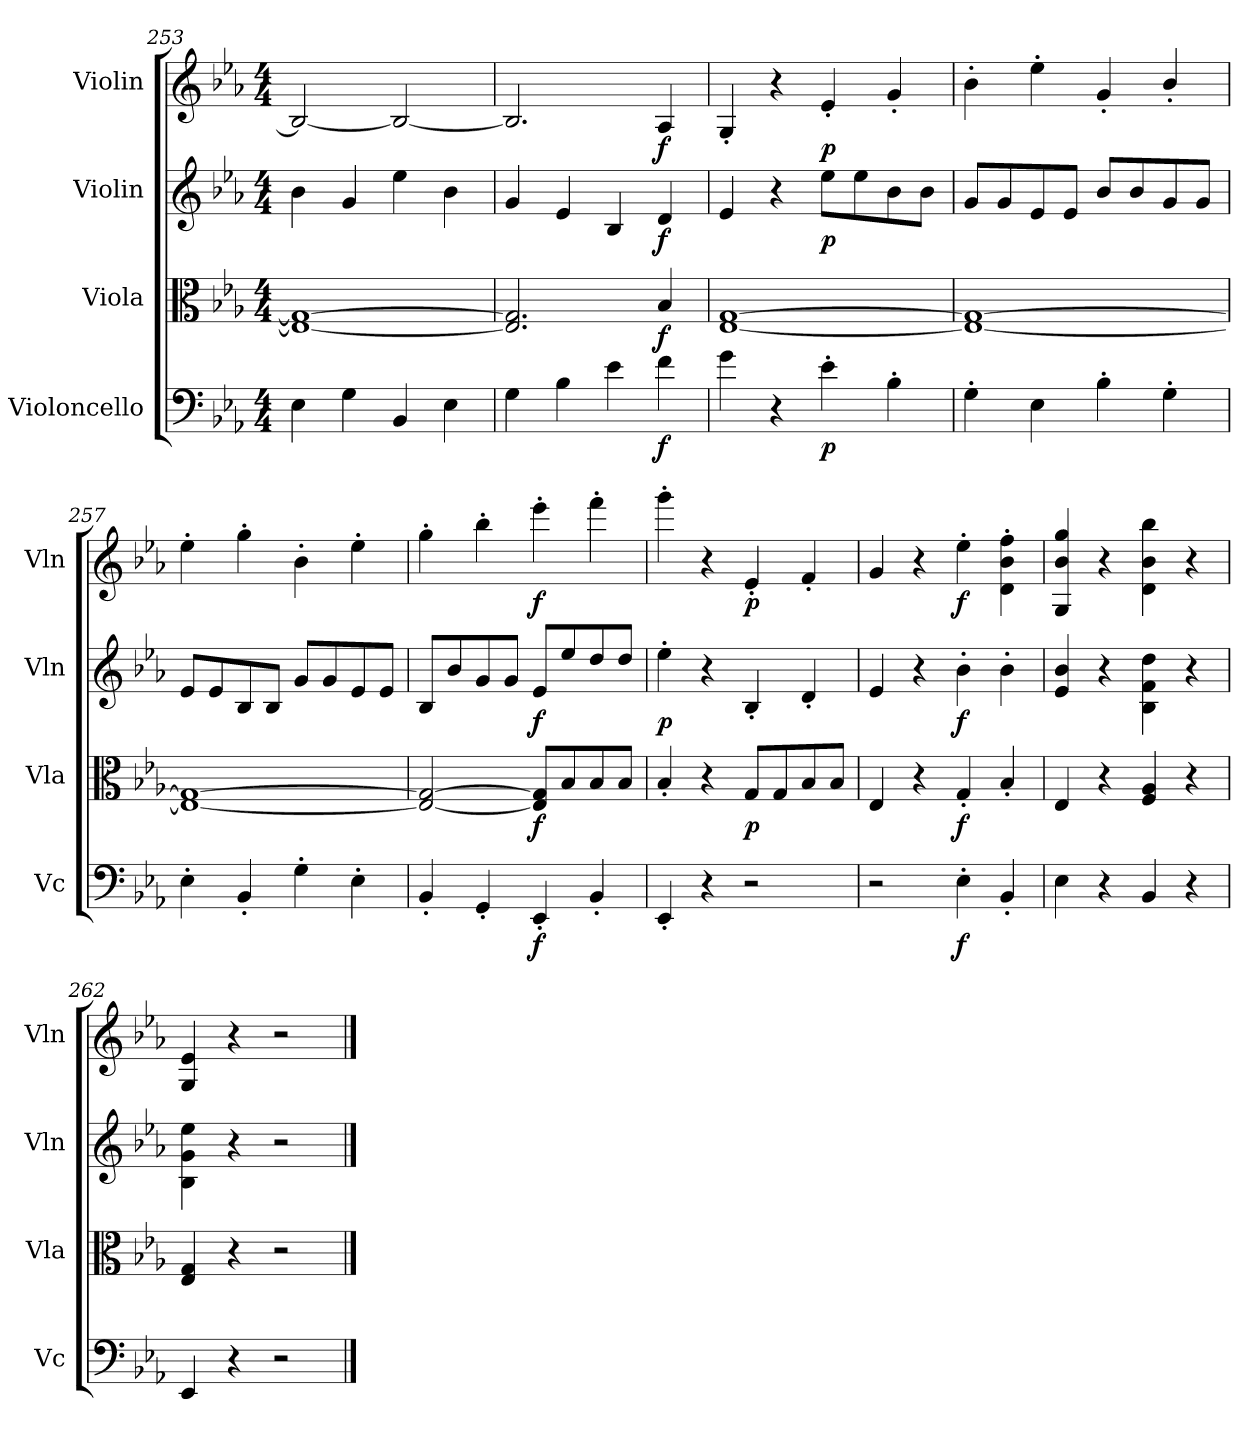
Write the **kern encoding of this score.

**kern	**dynam	**kern	**dynam	**kern	**dynam	**kern	**dynam
*part4	*part4	*part3	*part3	*part2	*part2	*part1	*part1
*staff4	*staff4	*staff3	*staff3	*staff2	*staff2	*staff1	*staff1
*I"Violoncello	*	*I"Viola	*	*I"Violin	*	*I"Violin	*
*I'Vc	*	*I'Vla	*	*I'Vln	*	*I'Vln	*
*clefF4	*	*clefC3	*	*clefG2	*	*clefG2	*
*k[b-e-a-]	*	*k[b-e-a-]	*	*k[b-e-a-]	*	*k[b-e-a-]	*
*E-:	*	*E-:	*	*E-:	*	*E-:	*
*M4/4	*	*M4/4	*	*M4/4	*	*M4/4	*
=253	=253	=253	=253	=253	=253	=253	=253
4E-\	.	1E-_ 1G_	.	4b-\	.	2B-/_	.
4G\	.	.	.	4g/	.	.	.
4BB-/	.	.	.	4ee-\	.	2B-/_	.
4E-\	.	.	.	4b-\	.	.	.
=254	=254	=254	=254	=254	=254	=254	=254
4G\	.	2.E-]/ 2.G]/	.	4g/	.	2.B-/]	.
4B-\	.	.	.	4e-/	.	.	.
4e-\	.	.	.	4B-/	.	.	.
4f\	f	4B-/	f	4d/	f	4A-/	f
=255	=255	=255	=255	=255	=255	=255	=255
4g\	.	[1E- [1G	.	4e-/	.	4G'/	.
4r	.	.	.	4r	.	4r	.
4e-'\	p	.	.	8ee-\L	p	4e-'/	p
.	.	.	.	8ee-\	.	.	.
4B-'\	.	.	.	8b-\	.	4g'/	.
.	.	.	.	8b-\J	.	.	.
=256	=256	=256	=256	=256	=256	=256	=256
4G'\	.	1E-_ 1G_	.	8g/L	.	4b-'\	.
.	.	.	.	8g/	.	.	.
4E-\	.	.	.	8e-/	.	4ee-'\	.
.	.	.	.	8e-/J	.	.	.
4B-'\	.	.	.	8b-/L	.	4g'/	.
.	.	.	.	8b-/	.	.	.
4G'\	.	.	.	8g/	.	4b-'/	.
.	.	.	.	8g/J	.	.	.
=257	=257	=257	=257	=257	=257	=257	=257
4E-'\	.	1E-_ 1G_	.	8e-/L	.	4ee-'\	.
.	.	.	.	8e-/	.	.	.
4BB-'/	.	.	.	8B-/	.	4gg'\	.
.	.	.	.	8B-/J	.	.	.
4G'\	.	.	.	8g/L	.	4b-'\	.
.	.	.	.	8g/	.	.	.
4E-'\	.	.	.	8e-/	.	4ee-'\	.
.	.	.	.	8e-/J	.	.	.
=258	=258	=258	=258	=258	=258	=258	=258
4BB-'/	.	2E-_/ 2G_/	.	8B-/L	.	4gg'\	.
.	.	.	.	8b-/	.	.	.
4GG'/	.	.	.	8g/	.	4bb-'\	.
.	.	.	.	8g/J	.	.	.
4EE-'/	f	8E-]/ 8G]/L	f	8e-/L	f	4eee-'\	f
.	.	8B-/	.	8ee-/	.	.	.
4BB-'/	.	8B-/	.	8dd/	.	4fff'\	.
.	.	8B-/J	.	8dd/J	.	.	.
=259	=259	=259	=259	=259	=259	=259	=259
4EE-'/	.	4B-'/	.	4ee-'\	p	4ggg'\	.
4r	.	4r	.	4r	.	4r	.
2r	.	8G/L	p	4B-'/	.	4e-'/	p
.	.	8G/	.	.	.	.	.
.	.	8B-/	.	4d'/	.	4f'/	.
.	.	8B-/J	.	.	.	.	.
=260	=260	=260	=260	=260	=260	=260	=260
2r	.	4E-/	.	4e-/	.	4g/	.
.	.	4r	.	4r	.	4r	.
4E-'\	f	4G'/	f	4b-'\	f	4ee-'\	f
4BB-'/	.	4B-'/	.	4b-'\	.	4d'\ 4b-'\ 4ff'\	.
=261	=261	=261	=261	=261	=261	=261	=261
4E-\	.	4E-/	.	4e-/ 4b-/	.	4G/ 4b-/ 4gg/	.
4r	.	4r	.	4r	.	4r	.
4BB-/	.	4F/ 4A-/	.	4B-\ 4f\ 4dd\	.	4d\ 4b-\ 4bb-\	.
4r	.	4r	.	4r	.	4r	.
=262	=262	=262	=262	=262	=262	=262	=262
4EE-/	.	4E-/ 4G/	.	4B-\ 4g\ 4ee-\	.	4G/ 4e-/	.
4r	.	4r	.	4r	.	4r	.
2r	.	2r	.	2r	.	2r	.
==	==	==	==	==	==	==	==
*-	*-	*-	*-	*-	*-	*-	*-
